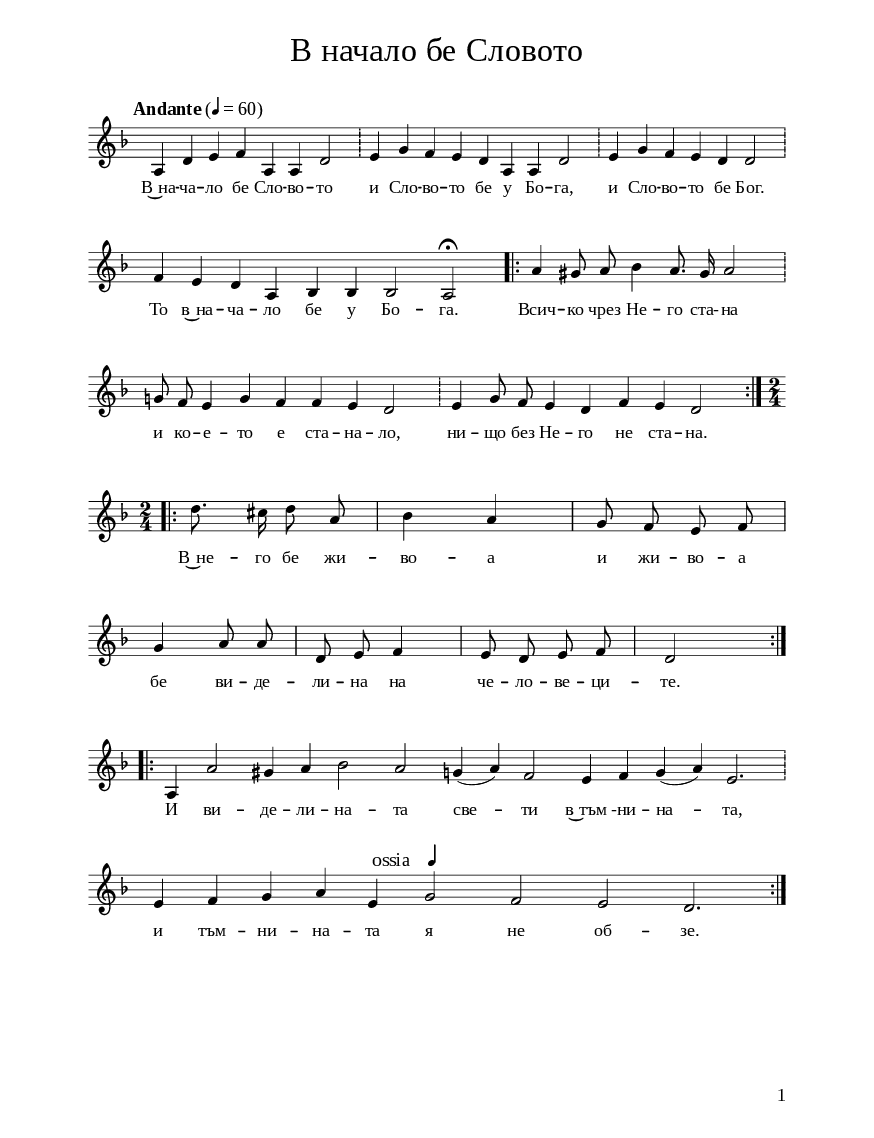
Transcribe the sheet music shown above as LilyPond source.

\version "2.24.2"

% include paper part and global functions
\include "include/globals.ily"

\bookpart {
  \label #'ref094
  \tocItem \markup "В начало бе Словото"
  \include "include/bookpart-paper.ily"
  \score {
    \include "include/score-layout.ily"


    \new Voice \absolute  {
      \clef treble
      \key d \minor
      \tempoFunc "Andante" 4 "60"
      \omit Score.TimeSignature
      \cadenzaOn % allows custom bar lines
      \autoBeamOff

      a4 d'4 e' f' a4 a d'2 \bar "!" e'4  g'4 f' e' d'

      a4 a d'2 \bar "!" e'4 g'4 f' e' d' d'2 \bar "!" \break   f'4 e' d' a bes bes  bes2 a \fermata \bar ".|:"

      a'4  gis'8 a' bes'4 a'8. gis'16 a'2 \bar "!" \break g'8 f'

      e'4 g' f' f' e' d'2 \bar "!"  e'4 g'8 f' e'4 d' f'4 e' d'2 \bar ":|.|:" \break

      \cadenzaOff
      \undo \omit Score.TimeSignature

      \time 2/4 d''8. cis''16 d''8 a' bes'4  a' g'8 f' e' f' \break g'4 a'8 a'

      d'8 e' f'4 e'8 d' e' f' d'2 \bar ":|.|:"  \break
      \cadenzaOn
      \undo \omit Score.TimeSignature

      a4 a'2 gis'4 a' bes'2 a'  g'4 ( a' ) f'2 e'4 f'  g'4 ( a' ) e'2. \bar "!" \break

      e'4  f'4 g'   a'   \tempo \markup {
        % make tempo note smaller
        \concat {
          \normal-text { " ossia    "  }
          \fontsize #-4 \general-align #Y #DOWN \note {4} #0.8
          \normal-text { "             "  }

        }
      }
      e' g'2  f'2 e' d'2. \bar ":|."
    }

    \addlyrics {
      В~на -- ча --
      ло бе Сло -- во -- то и Сло -- во -- то бе у
      Бо -- га, и Сло -- во -- то бе Бог. То в~на --
      ча -- ло бе у Бо -- га. Всич -- ко чрез Не --
      го "ста-" -- на и ко -- е -- то е ста -- на --
      ло, ни -- що без Не -- го не ста -- на. В~не --
      го бе жи -- во -- a и жи -- во -- a бе ви
      -- де -- ли -- на на че -- ло -- ве -- ци -- те.
      И ви -- де -- ли -- на -- та све -- ти в~тъм
      -- "-ни" -- на -- та, и тъм -- ни -- на -- та я не
      об -- зе. И зе.

    }

    \header {
      title = \titleFunc "В начало бе Словото" "V načalo be Slovoto"
    }

    \midi{}

  } % score

} % bookpart
